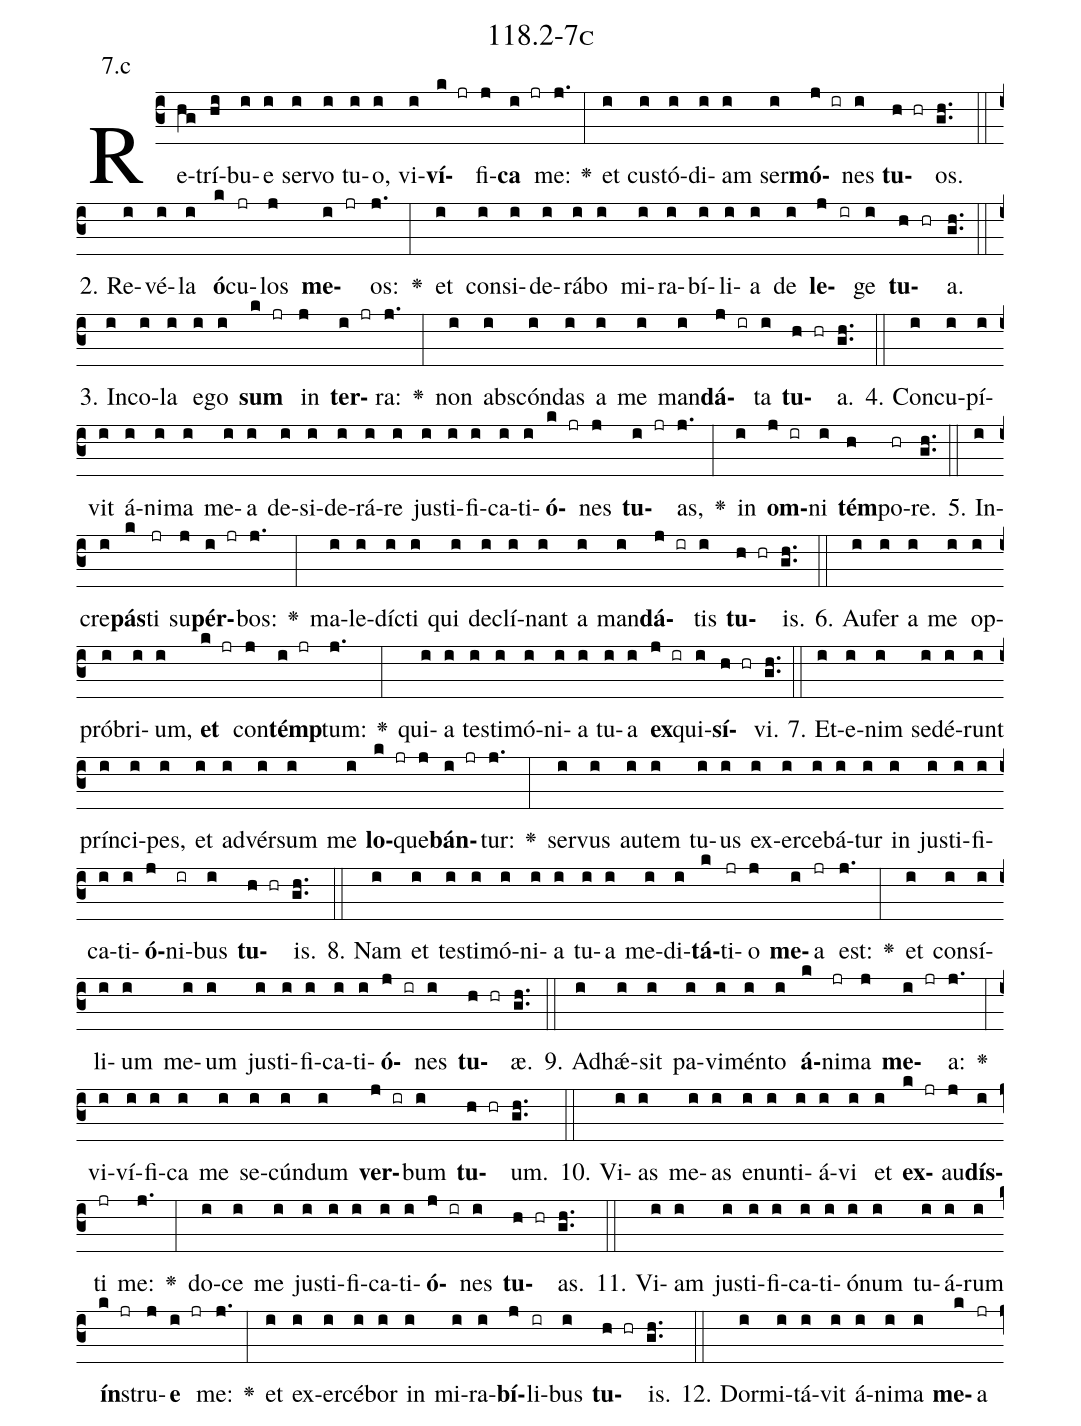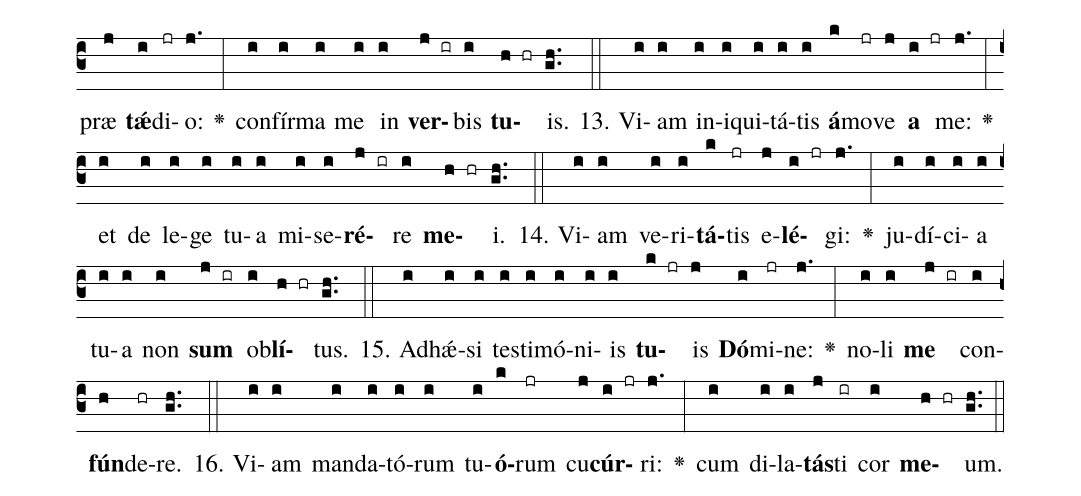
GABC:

name: 118.2-7c;
annotation: 7.c;
%%
(c3)Re(hg)trí(hi)bu(i)e(i) ser(i)vo(i) tu(i)o,(i) vi(i)<b>ví</b>(k jr)fi(j)<b>ca</b>(i jr) me:(j.) <v>\greheightstar</v>(:) et(i) cus(i)tó(i)di(i)am(i) ser(i)<b>mó</b>(j ir)nes(i) <b>tu</b>(h hr)os.(gh..) (::)
2. Re(i)vé(i)la(i) <b>ó</b>(k)cu(jr)los(j) <b>me</b>(i jr)os:(j.) <v>\greheightstar</v>(:) et(i) con(i)si(i)de(i)rá(i)bo(i) mi(i)ra(i)bí(i)li(i)a(i) de(i) <b>le</b>(j ir)ge(i) <b>tu</b>(h hr)a.(gh..) (::)
3. In(i)co(i)la(i) e(i)go(i) <b>sum</b>(k jr) in(j) <b>ter</b>(i jr)ra:(j.) <v>\greheightstar</v>(:) non(i) abs(i)cón(i)das(i) a(i) me(i) man(i)<b>dá</b>(j ir)ta(i) <b>tu</b>(h hr)a.(gh..) (::)
4. Con(i)cu(i)pí(i)vit(i) á(i)ni(i)ma(i) me(i)a(i) de(i)si(i)de(i)rá(i)re(i) jus(i)ti(i)fi(i)ca(i)ti(i)<b>ó</b>(k jr)nes(j) <b>tu</b>(i jr)as,(j.) <v>\greheightstar</v>(:) in(i) <b>om</b>(j ir)ni(i) <b>tém</b>(h)po(hr)re.(gh..) (::)
5. In(i)cre(i)<b>pás</b>(k)ti(jr) su(j)<b>pér</b>(i jr)bos:(j.) <v>\greheightstar</v>(:) ma(i)le(i)díc(i)ti(i) qui(i) de(i)clí(i)nant(i) a(i) man(i)<b>dá</b>(j ir)tis(i) <b>tu</b>(h hr)is.(gh..) (::)
6. Au(i)fer(i) a(i) me(i) op(i)pró(i)bri(i)um,(i) <b>et</b>(k jr) con(j)<b>témp</b>(i jr)tum:(j.) <v>\greheightstar</v>(:) qui(i)a(i) tes(i)ti(i)mó(i)ni(i)a(i) tu(i)a(i) <b>ex</b>(j ir)qui(i)<b>sí</b>(h hr)vi.(gh..) (::)
7. Et(i)e(i)nim(i) se(i)dé(i)runt(i) prín(i)ci(i)pes,(i) et(i) ad(i)vér(i)sum(i) me(i) <b>lo</b>(k jr)que(j)<b>bán</b>(i jr)tur:(j.) <v>\greheightstar</v>(:) ser(i)vus(i) au(i)tem(i) tu(i)us(i) ex(i)er(i)ce(i)bá(i)tur(i) in(i) jus(i)ti(i)fi(i)ca(i)ti(i)<b>ó</b>(j)ni(ir)bus(i) <b>tu</b>(h hr)is.(gh..) (::)
8. Nam(i) et(i) tes(i)ti(i)mó(i)ni(i)a(i) tu(i)a(i) me(i)di(i)<b>tá</b>(k)ti(jr)o(j) <b>me</b>(i)a(jr) est:(j.) <v>\greheightstar</v>(:) et(i) con(i)sí(i)li(i)um(i) me(i)um(i) jus(i)ti(i)fi(i)ca(i)ti(i)<b>ó</b>(j ir)nes(i) <b>tu</b>(h hr)æ.(gh..) (::)
9. Ad(i)hǽ(i)sit(i) pa(i)vi(i)mén(i)to(i) <b>á</b>(k)ni(jr)ma(j) <b>me</b>(i jr)a:(j.) <v>\greheightstar</v>(:) vi(i)ví(i)fi(i)ca(i) me(i) se(i)cún(i)dum(i) <b>ver</b>(j ir)bum(i) <b>tu</b>(h hr)um.(gh..) (::)
10. Vi(i)as(i) me(i)as(i) e(i)nun(i)ti(i)á(i)vi(i) et(i) <b>ex</b>(k jr)au(j)<b>dís</b>(i)ti(jr) me:(j.) <v>\greheightstar</v>(:) do(i)ce(i) me(i) jus(i)ti(i)fi(i)ca(i)ti(i)<b>ó</b>(j ir)nes(i) <b>tu</b>(h hr)as.(gh..) (::)
11. Vi(i)am(i) jus(i)ti(i)fi(i)ca(i)ti(i)ó(i)num(i) tu(i)á(i)rum(i) <b>ín</b>(k jr)stru(j)<b>e</b>(i jr) me:(j.) <v>\greheightstar</v>(:) et(i) ex(i)er(i)cé(i)bor(i) in(i) mi(i)ra(i)<b>bí</b>(j)li(ir)bus(i) <b>tu</b>(h hr)is.(gh..) (::)
12. Dor(i)mi(i)tá(i)vit(i) á(i)ni(i)ma(i) <b>me</b>(k)a(jr) præ(j) <b>tǽ</b>(i)di(jr)o:(j.) <v>\greheightstar</v>(:) con(i)fír(i)ma(i) me(i) in(i) <b>ver</b>(j ir)bis(i) <b>tu</b>(h hr)is.(gh..) (::)
13. Vi(i)am(i) in(i)i(i)qui(i)tá(i)tis(i) <b>á</b>(k)mo(jr)ve(j) <b>a</b>(i jr) me:(j.) <v>\greheightstar</v>(:) et(i) de(i) le(i)ge(i) tu(i)a(i) mi(i)se(i)<b>ré</b>(j ir)re(i) <b>me</b>(h hr)i.(gh..) (::)
14. Vi(i)am(i) ve(i)ri(i)<b>tá</b>(k)tis(jr) e(j)<b>lé</b>(i jr)gi:(j.) <v>\greheightstar</v>(:) ju(i)dí(i)ci(i)a(i) tu(i)a(i) non(i) <b>sum</b>(j ir) ob(i)<b>lí</b>(h hr)tus.(gh..) (::)
15. Ad(i)hǽ(i)si(i) tes(i)ti(i)mó(i)ni(i)is(i) <b>tu</b>(k jr)is(j) <b>Dó</b>(i)mi(jr)ne:(j.) <v>\greheightstar</v>(:) no(i)li(i) <b>me</b>(j ir) con(i)<b>fún</b>(h)de(hr)re.(gh..) (::)
16. Vi(i)am(i) man(i)da(i)tó(i)rum(i) tu(i)<b>ó</b>(k)rum(jr) cu(j)<b>cúr</b>(i jr)ri:(j.) <v>\greheightstar</v>(:) cum(i) di(i)la(i)<b>tás</b>(j)ti(ir) cor(i) <b>me</b>(h hr)um.(gh..) (::)
